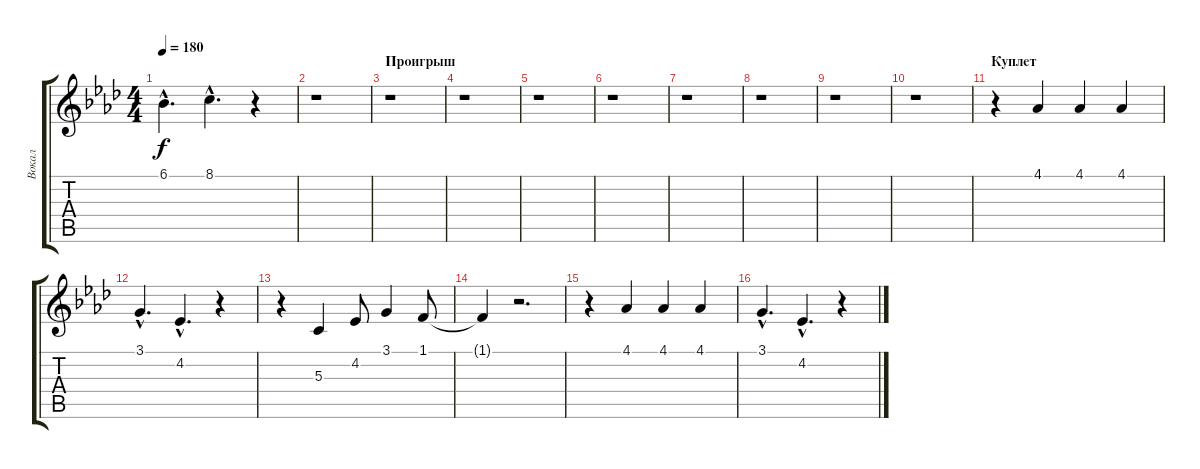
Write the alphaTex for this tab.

\track ("Вокал" "Вокал") {instrument viola}
\staff {score tabs}
\tuning (E4 B3 G3 D3 A2 E2) {hide}
\ts (4 4)
\tempo 180
\clef g2
\ks ab
6.1{hac}.4{d dy f} 8.1{hac}.4{d} r.4 |
r.1 |
\section ("" "Проигрыш")
r.1 |
r.1 |
r.1 |
r.1 |
r.1 |
r.1 |
r.1 |
r.1 |
\section ("" "Куплет")
r.4 4.1.4 4.1.4 4.1.4 |
3.1{hac}.4{d} 4.2{hac}.4{d} r.4 |
r.4 5.3.4 4.2.8 3.1.4 1.1.8 |
1.1{t}.4 r.2{d} |
r.4 4.1.4 4.1.4 4.1.4 |
3.1{hac}.4{d} 4.2{hac}.4{d} r.4
